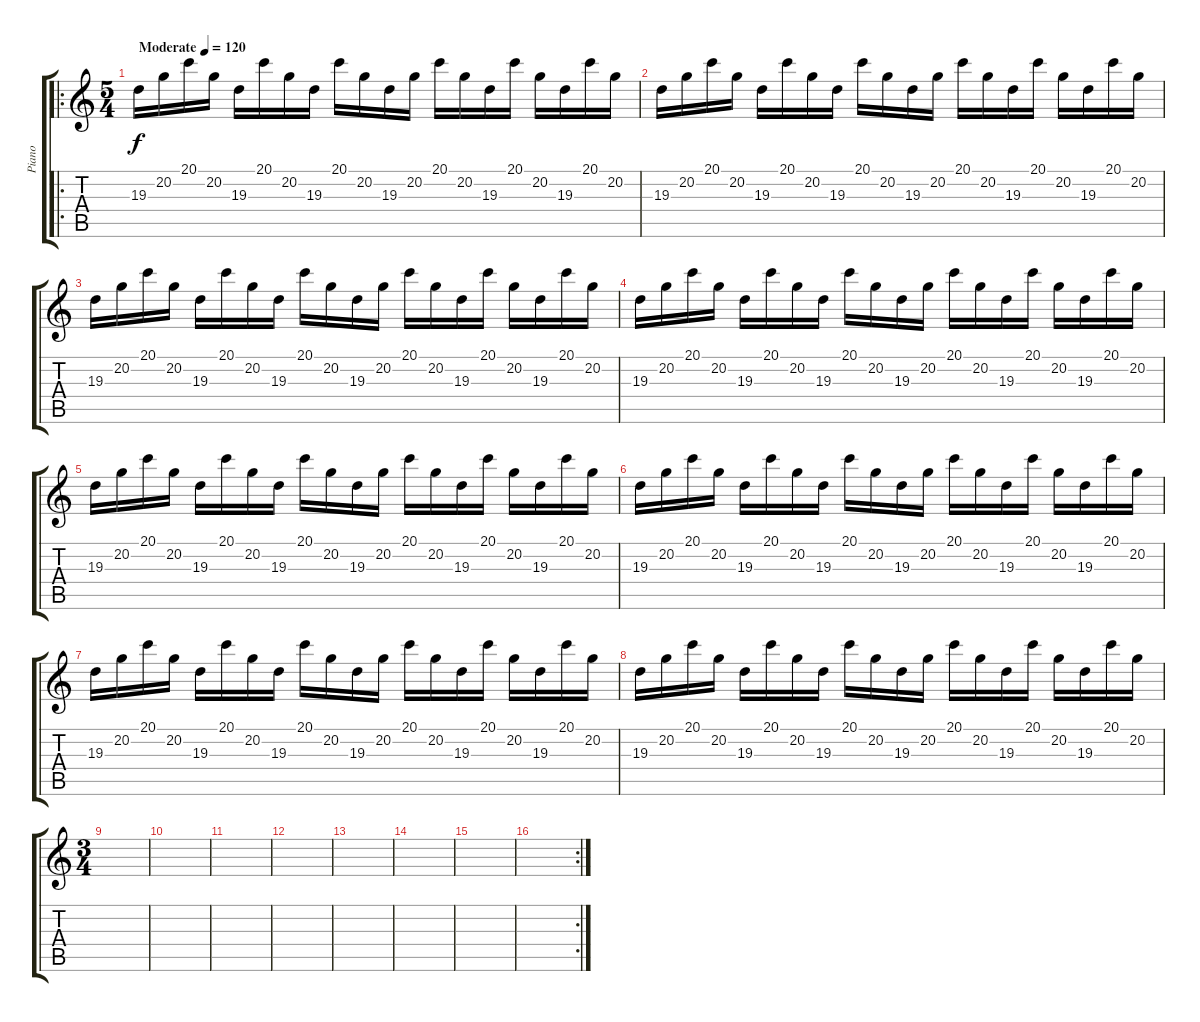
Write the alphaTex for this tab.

\track ("Piano" "Piano") {instrument acousticgrandpiano}
\staff {score tabs}
\tuning (E4 B3 G3 D3 A2 E2) {hide}
\ro
\ts (5 4)
\tempo (120 "Moderate")
\clef g2
\ks c
19.3.16{dy f instrument acousticgrandpiano} 20.2.16 20.1.16 20.2.16 19.3.16 20.1.16 20.2.16 19.3.16 20.1.16 20.2.16 19.3.16 20.2.16 20.1.16 20.2.16 19.3.16 20.1.16 20.2.16 19.3.16 20.1.16 20.2.16 |
19.3.16 20.2.16 20.1.16 20.2.16 19.3.16 20.1.16 20.2.16 19.3.16 20.1.16 20.2.16 19.3.16 20.2.16 20.1.16 20.2.16 19.3.16 20.1.16 20.2.16 19.3.16 20.1.16 20.2.16 |
19.3.16 20.2.16 20.1.16 20.2.16 19.3.16 20.1.16 20.2.16 19.3.16 20.1.16 20.2.16 19.3.16 20.2.16 20.1.16 20.2.16 19.3.16 20.1.16 20.2.16 19.3.16 20.1.16 20.2.16 |
19.3.16 20.2.16 20.1.16 20.2.16 19.3.16 20.1.16 20.2.16 19.3.16 20.1.16 20.2.16 19.3.16 20.2.16 20.1.16 20.2.16 19.3.16 20.1.16 20.2.16 19.3.16 20.1.16 20.2.16 |
19.3.16 20.2.16 20.1.16 20.2.16 19.3.16 20.1.16 20.2.16 19.3.16 20.1.16 20.2.16 19.3.16 20.2.16 20.1.16 20.2.16 19.3.16 20.1.16 20.2.16 19.3.16 20.1.16 20.2.16 |
19.3.16 20.2.16 20.1.16 20.2.16 19.3.16 20.1.16 20.2.16 19.3.16 20.1.16 20.2.16 19.3.16 20.2.16 20.1.16 20.2.16 19.3.16 20.1.16 20.2.16 19.3.16 20.1.16 20.2.16 |
19.3.16 20.2.16 20.1.16 20.2.16 19.3.16 20.1.16 20.2.16 19.3.16 20.1.16 20.2.16 19.3.16 20.2.16 20.1.16 20.2.16 19.3.16 20.1.16 20.2.16 19.3.16 20.1.16 20.2.16 |
19.3.16 20.2.16 20.1.16 20.2.16 19.3.16 20.1.16 20.2.16 19.3.16 20.1.16 20.2.16 19.3.16 20.2.16 20.1.16 20.2.16 19.3.16 20.1.16 20.2.16 19.3.16 20.1.16 20.2.16 |
\ts (3 4)
|
|
|
|
|
|
|
\rc 2
